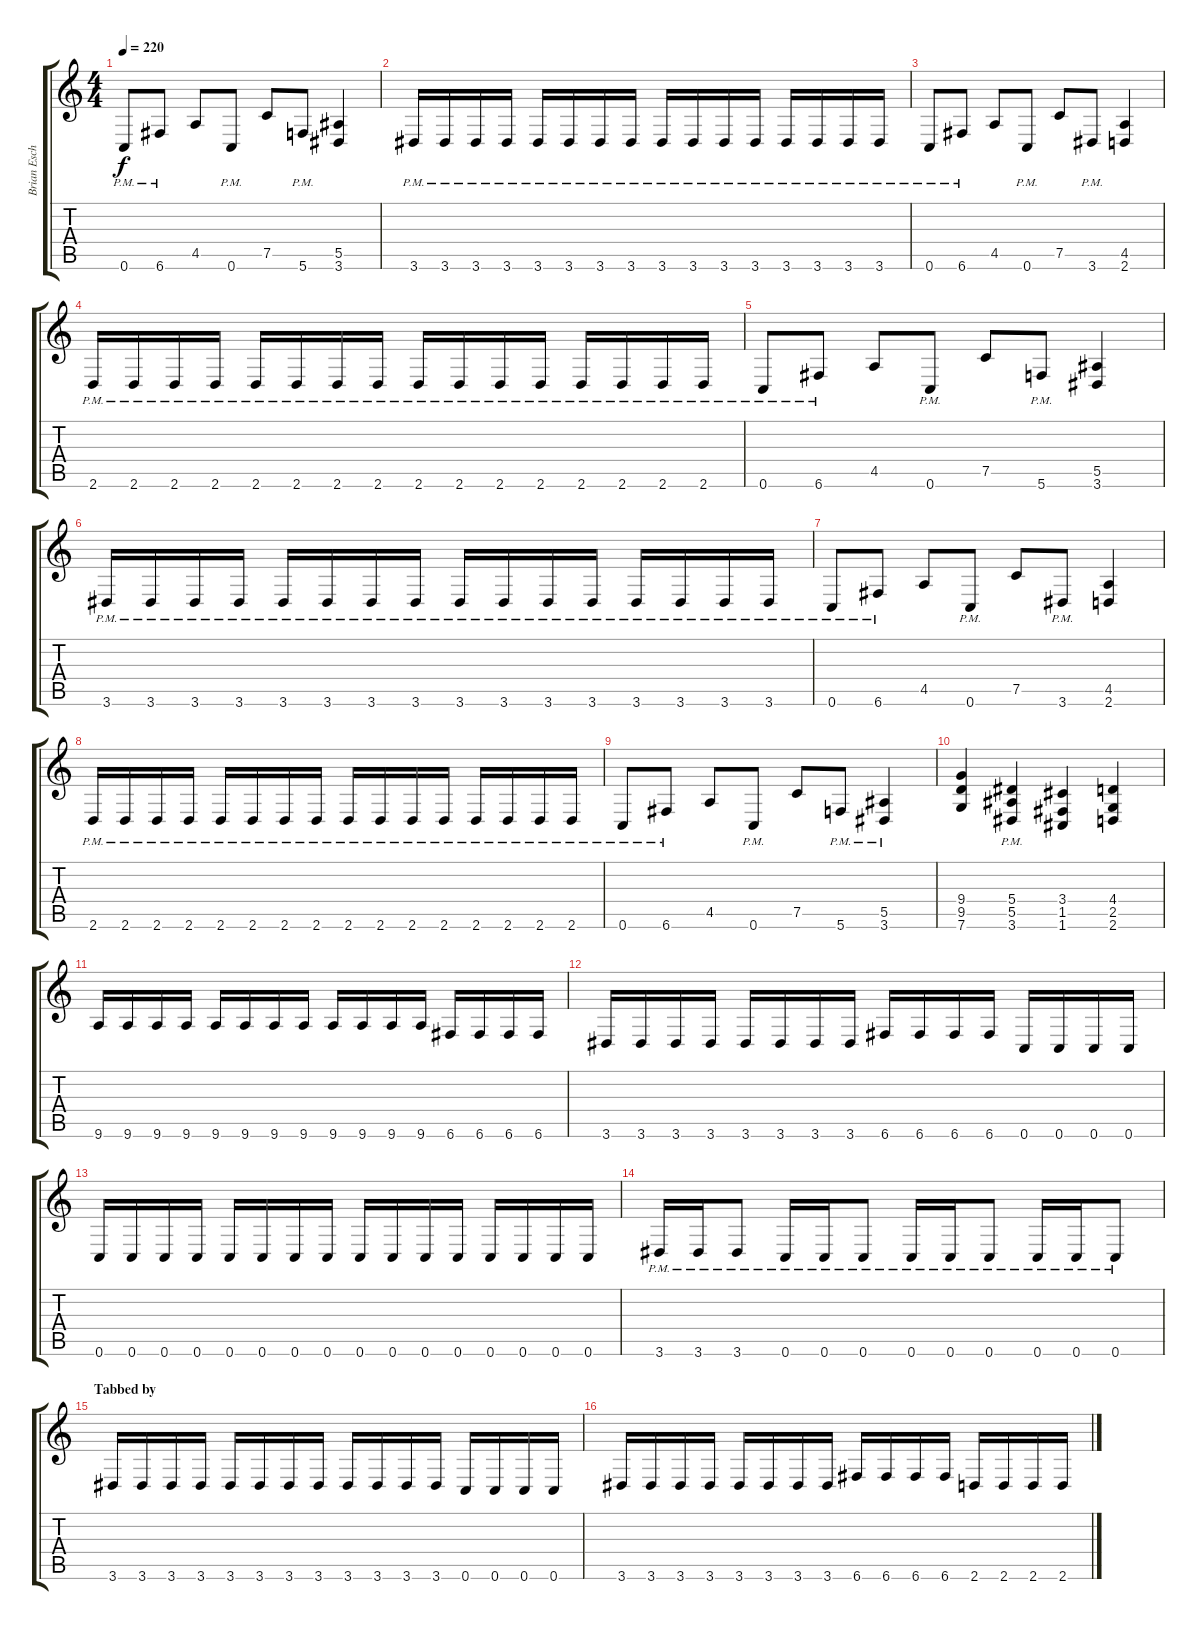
\track ("Brian Eschbach (Right)" "Brian Esch") {instrument overdrivenguitar}
\staff {score tabs}
\tuning (C4 G3 Eb3 Bb2 F2 C2) {hide}
\ts (4 4)
\tempo 220
\clef g2
\ks c
0.6{pm}.8{dy f} 6.6{pm}.8 4.5.8 0.6{pm}.8 7.5.8 5.6{pm}.8 (5.5 3.6).4 |
3.6{pm}.16 3.6{pm}.16 3.6{pm}.16 3.6{pm}.16 3.6{pm}.16 3.6{pm}.16 3.6{pm}.16 3.6{pm}.16 3.6{pm}.16 3.6{pm}.16 3.6{pm}.16 3.6{pm}.16 3.6{pm}.16 3.6{pm}.16 3.6{pm}.16 3.6{pm}.16 |
0.6{pm}.8 6.6{pm}.8 4.5.8 0.6{pm}.8 7.5.8 3.6{pm}.8 (4.5 2.6).4 |
2.6{pm}.16 2.6{pm}.16 2.6{pm}.16 2.6{pm}.16 2.6{pm}.16 2.6{pm}.16 2.6{pm}.16 2.6{pm}.16 2.6{pm}.16 2.6{pm}.16 2.6{pm}.16 2.6{pm}.16 2.6{pm}.16 2.6{pm}.16 2.6{pm}.16 2.6{pm}.16 |
0.6{pm}.8 6.6{pm}.8 4.5.8 0.6{pm}.8 7.5.8 5.6{pm}.8 (5.5 3.6).4 |
3.6{pm}.16 3.6{pm}.16 3.6{pm}.16 3.6{pm}.16 3.6{pm}.16 3.6{pm}.16 3.6{pm}.16 3.6{pm}.16 3.6{pm}.16 3.6{pm}.16 3.6{pm}.16 3.6{pm}.16 3.6{pm}.16 3.6{pm}.16 3.6{pm}.16 3.6{pm}.16 |
0.6{pm}.8 6.6{pm}.8 4.5.8 0.6{pm}.8 7.5.8 3.6{pm}.8 (4.5 2.6).4 |
2.6{pm}.16 2.6{pm}.16 2.6{pm}.16 2.6{pm}.16 2.6{pm}.16 2.6{pm}.16 2.6{pm}.16 2.6{pm}.16 2.6{pm}.16 2.6{pm}.16 2.6{pm}.16 2.6{pm}.16 2.6{pm}.16 2.6{pm}.16 2.6{pm}.16 2.6{pm}.16 |
0.6{pm}.8 6.6{pm}.8 4.5.8 0.6{pm}.8 7.5.8 5.6{pm}.8 (5.5{pm} 3.6{pm}).4 |
(9.4 9.5 7.6).4 (5.4{pm} 5.5{pm} 3.6{pm}).4 (3.4 1.5 1.6).4 (4.4 2.5 2.6).4 |
9.6.16 9.6.16 9.6.16 9.6.16 9.6.16 9.6.16 9.6.16 9.6.16 9.6.16 9.6.16 9.6.16 9.6.16 6.6.16 6.6.16 6.6.16 6.6.16 |
3.6.16 3.6.16 3.6.16 3.6.16 3.6.16 3.6.16 3.6.16 3.6.16 6.6.16 6.6.16 6.6.16 6.6.16 0.6.16 0.6.16 0.6.16 0.6.16 |
0.6.16 0.6.16 0.6.16 0.6.16 0.6.16 0.6.16 0.6.16 0.6.16 0.6.16 0.6.16 0.6.16 0.6.16 0.6.16 0.6.16 0.6.16 0.6.16 |
3.6{pm}.16 3.6{pm}.16 3.6{pm}.8 0.6{pm}.16 0.6{pm}.16 0.6{pm}.8 0.6{pm}.16 0.6{pm}.16 0.6{pm}.8 0.6{pm}.16 0.6{pm}.16 0.6{pm}.8 |
\section ("" "Tabbed by")
3.6.16 3.6.16 3.6.16 3.6.16 3.6.16 3.6.16 3.6.16 3.6.16 3.6.16 3.6.16 3.6.16 3.6.16 0.6.16 0.6.16 0.6.16 0.6.16 |
3.6.16 3.6.16 3.6.16 3.6.16 3.6.16 3.6.16 3.6.16 3.6.16 6.6.16 6.6.16 6.6.16 6.6.16 2.6.16 2.6.16 2.6.16 2.6.16
